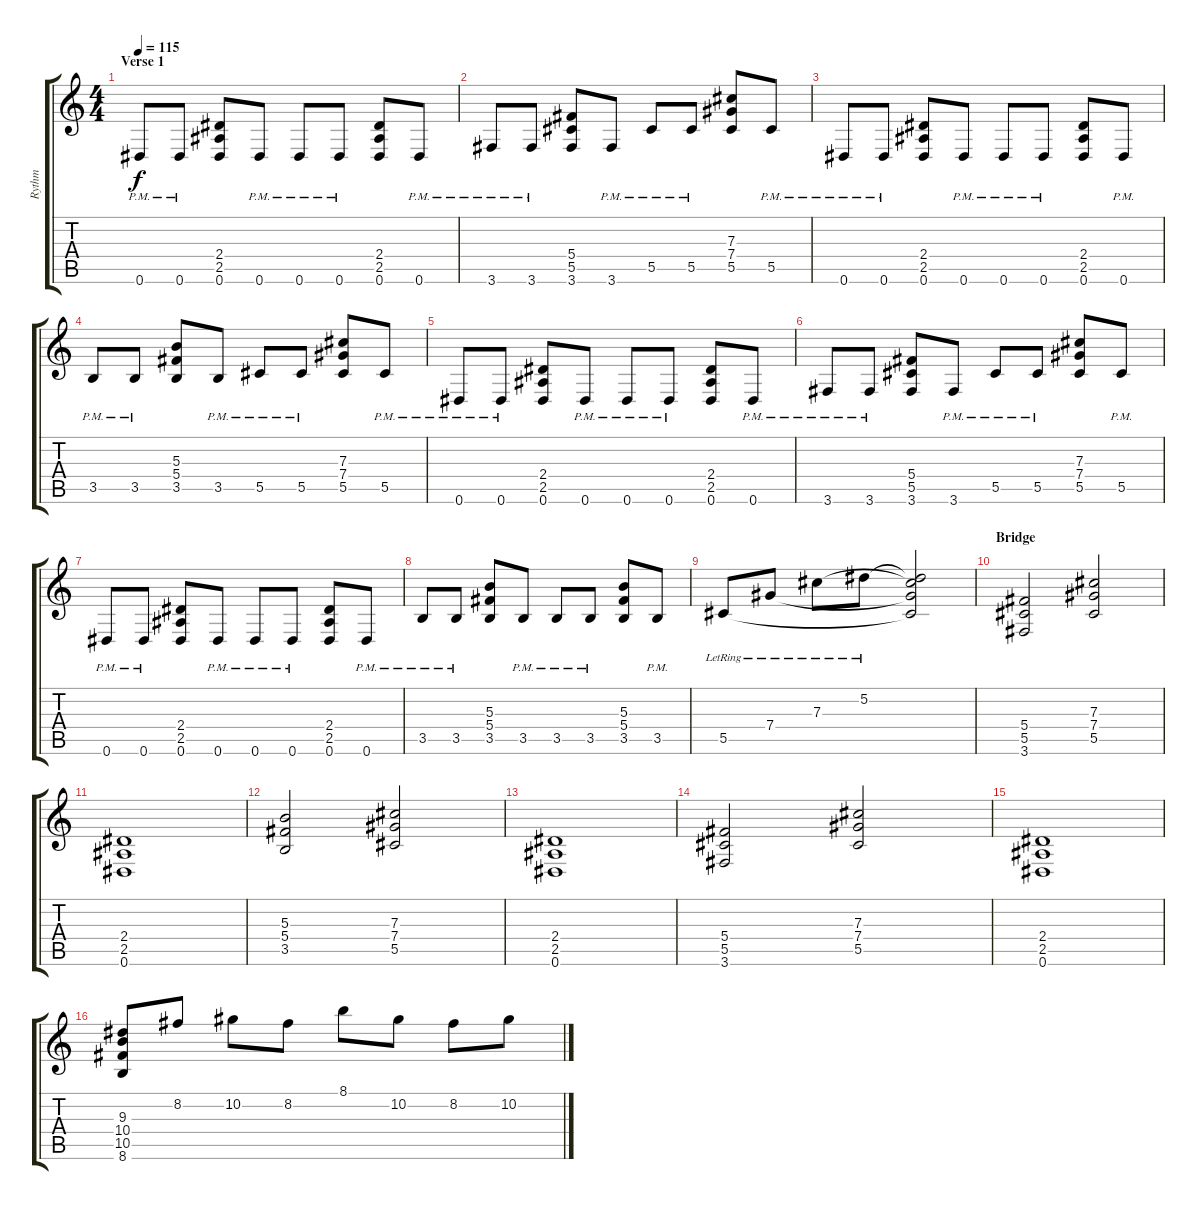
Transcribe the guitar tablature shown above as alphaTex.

\track ("Rythm" "Rythm") {instrument distortionguitar}
\staff {score tabs}
\tuning (Eb4 Bb3 Gb3 Db3 Ab2 Eb2) {hide}
\ts (4 4)
\section ("" "Verse 1")
\tempo 115
\clef g2
\ks c
0.6{pm}.8{dy f} 0.6{pm}.8 (2.4 2.5 0.6).8 0.6{pm}.8 0.6{pm}.8 0.6{pm}.8 (2.4 2.5 0.6).8 0.6{pm}.8 |
3.6{pm}.8 3.6{pm}.8 (5.4 5.5 3.6).8 3.6{pm}.8 5.5{pm}.8 5.5{pm}.8 (7.3 7.4 5.5).8 5.5{pm}.8 |
0.6{pm}.8 0.6{pm}.8 (2.4 2.5 0.6).8 0.6{pm}.8 0.6{pm}.8 0.6{pm}.8 (2.4 2.5 0.6).8 0.6{pm}.8 |
3.5{pm}.8 3.5{pm}.8 (5.3 5.4 3.5).8 3.5{pm}.8 5.5{pm}.8 5.5{pm}.8 (7.3 7.4 5.5).8 5.5{pm}.8 |
0.6{pm}.8 0.6{pm}.8 (2.4 2.5 0.6).8 0.6{pm}.8 0.6{pm}.8 0.6{pm}.8 (2.4 2.5 0.6).8 0.6{pm}.8 |
3.6{pm}.8 3.6{pm}.8 (5.4 5.5 3.6).8 3.6{pm}.8 5.5{pm}.8 5.5{pm}.8 (7.3 7.4 5.5).8 5.5{pm}.8 |
0.6{pm}.8 0.6{pm}.8 (2.4 2.5 0.6).8 0.6{pm}.8 0.6{pm}.8 0.6{pm}.8 (2.4 2.5 0.6).8 0.6{pm}.8 |
3.5{pm}.8 3.5{pm}.8 (5.3 5.4 3.5).8 3.5{pm}.8 3.5{pm}.8 3.5{pm}.8 (5.3 5.4 3.5).8 3.5{pm}.8 |
5.5{lr}.8 7.4{lr}.8 7.3{lr}.8 5.2{lr}.8 (5.2{t} 7.3{t} 7.4{t} 5.5{t}).2 |
\section ("" "Bridge")
(5.4 5.5 3.6).2 (7.3 7.4 5.5).2 |
(2.4 2.5 0.6).1 |
(5.3 5.4 3.5).2 (7.3 7.4 5.5).2 |
(2.4 2.5 0.6).1 |
(5.4 5.5 3.6).2 (7.3 7.4 5.5).2 |
(2.4 2.5 0.6).1 |
(9.3 10.4 10.5 8.6).8 8.2.8 10.2.8 8.2.8 8.1.8 10.2.8 8.2.8 10.2.8
